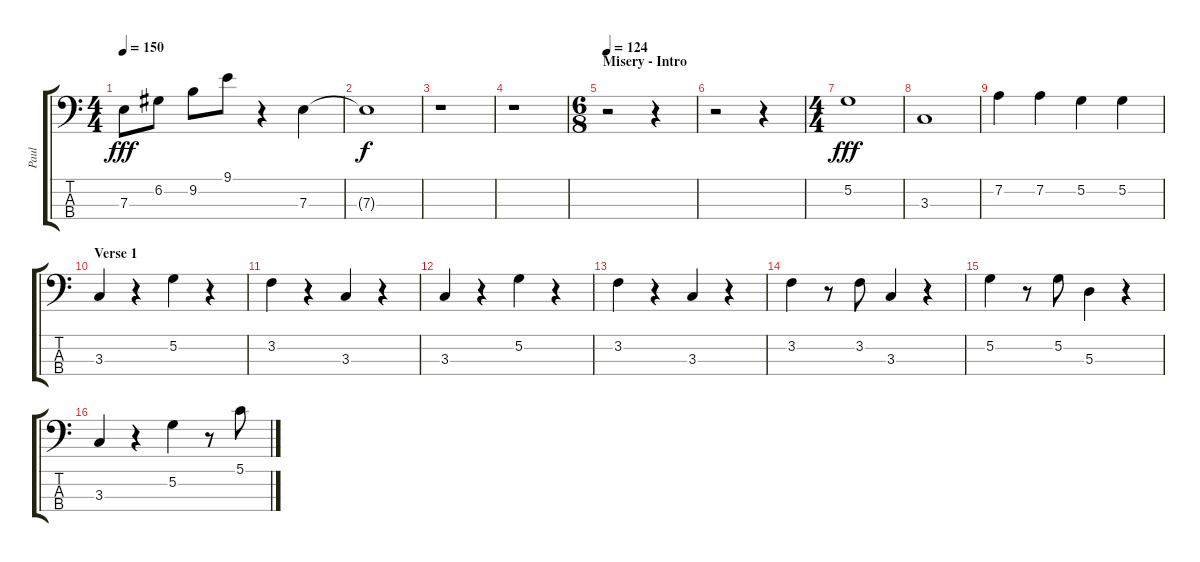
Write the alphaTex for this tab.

\track ("Paul" "Paul") {instrument electricbassfinger}
\staff {score tabs}
\tuning (G2 D2 A1 E1) {hide}
\ts (4 4)
\tempo 150
\clef f4
\ks c
7.3.8{dy fff} 6.2.8 9.2.8 9.1.8 r.4 7.3.4 |
7.3{t}.1{dy f} |
r.1 |
r.1 |
\ts (6 8)
\section ("" "Misery - Intro")
\tempo 124
r.2 r.4 |
r.2 r.4 |
\ts (4 4)
5.2.1{dy fff} |
3.3.1 |
7.2.4 7.2.4 5.2.4 5.2.4 |
\section ("" "Verse 1")
3.3.4 r.4 5.2.4 r.4 |
3.2.4 r.4 3.3.4 r.4 |
3.3.4 r.4 5.2.4 r.4 |
3.2.4 r.4 3.3.4 r.4 |
3.2.4 r.8 3.2.8 3.3.4 r.4 |
5.2.4 r.8 5.2.8 5.3.4 r.4 |
3.3.4 r.4 5.2.4 r.8 5.1.8
